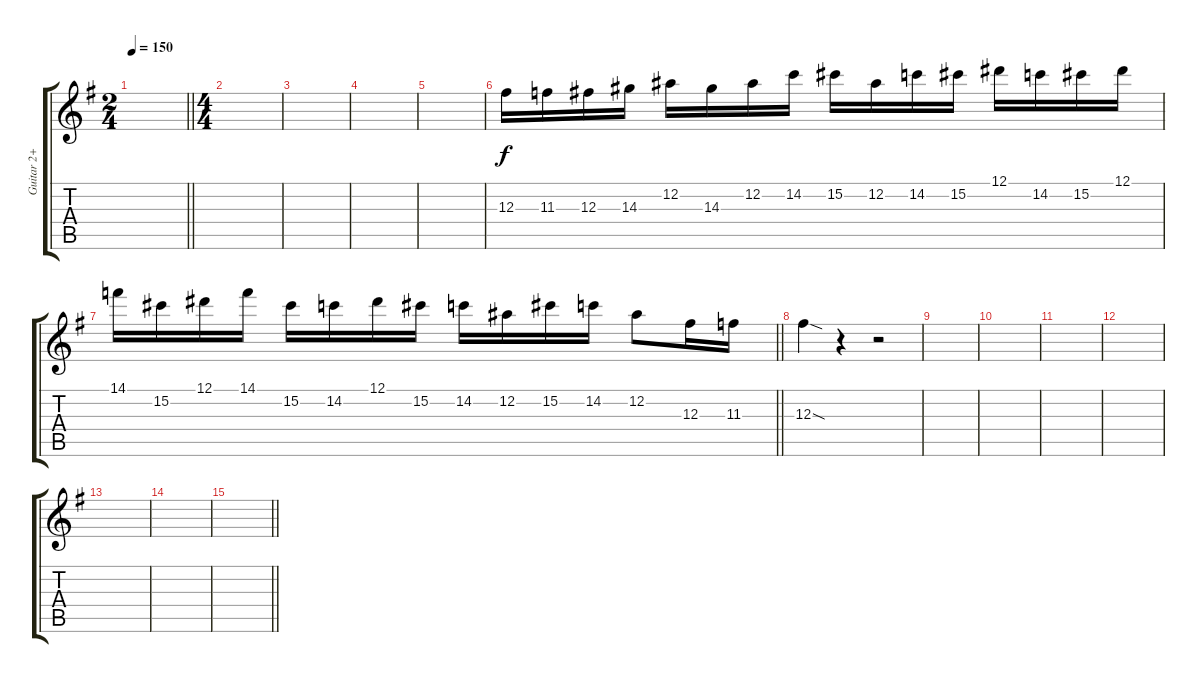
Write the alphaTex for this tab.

\track ("Guitar 2+ (optional)" "Guitar 2+ ") {instrument distortionguitar}
\staff {score tabs}
\tuning (Eb4 Bb3 Gb3 Db3 Ab2 Eb2) {hide}
\ts (2 4)
\tempo 150
\clef g2
\barLineRight lightlight
\ks g
|
\ts (4 4)
|
|
|
|
12.3.16 11.3.16 12.3.16 14.3.16 12.2.16 14.3.16 12.2.16 14.2.16 15.2.16 12.2.16 14.2.16 15.2.16 12.1.16 14.2.16 15.2.16 12.1.16 |
\barLineRight lightlight
14.1.16 15.2.16 12.1.16 14.1.16 15.2.16 14.2.16 12.1.16 15.2.16 14.2.16 12.2.16 15.2.16 14.2.16 12.2.8 12.3.16 11.3.16 |
12.3{sod}.4 r.4 r.2 |
|
|
|
|
|
|
\barLineRight lightlight
